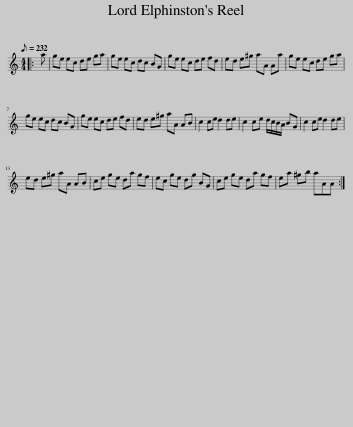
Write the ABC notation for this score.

X:1
L:1/8
Q:1/8=232
M:4/4
I:linebreak $
K:C
V:1 treble
V:1
|: a | ge ec de ga | ge ec dc BG | ge ec de fd | ed e^g aA Aa | %5
 ge ec de ga |$ ge ec dc BG | ge ec de fd | ed e^g aA AB | c2 ce d2 de | %10
 c2 ce d/c/B/A/ BG | c2 ce d2 de |$ ed e^g aA AB | ce ge da gf | ec ge dg BG | %15
 ce ge da gf | ea ^gb aAA :| %17
